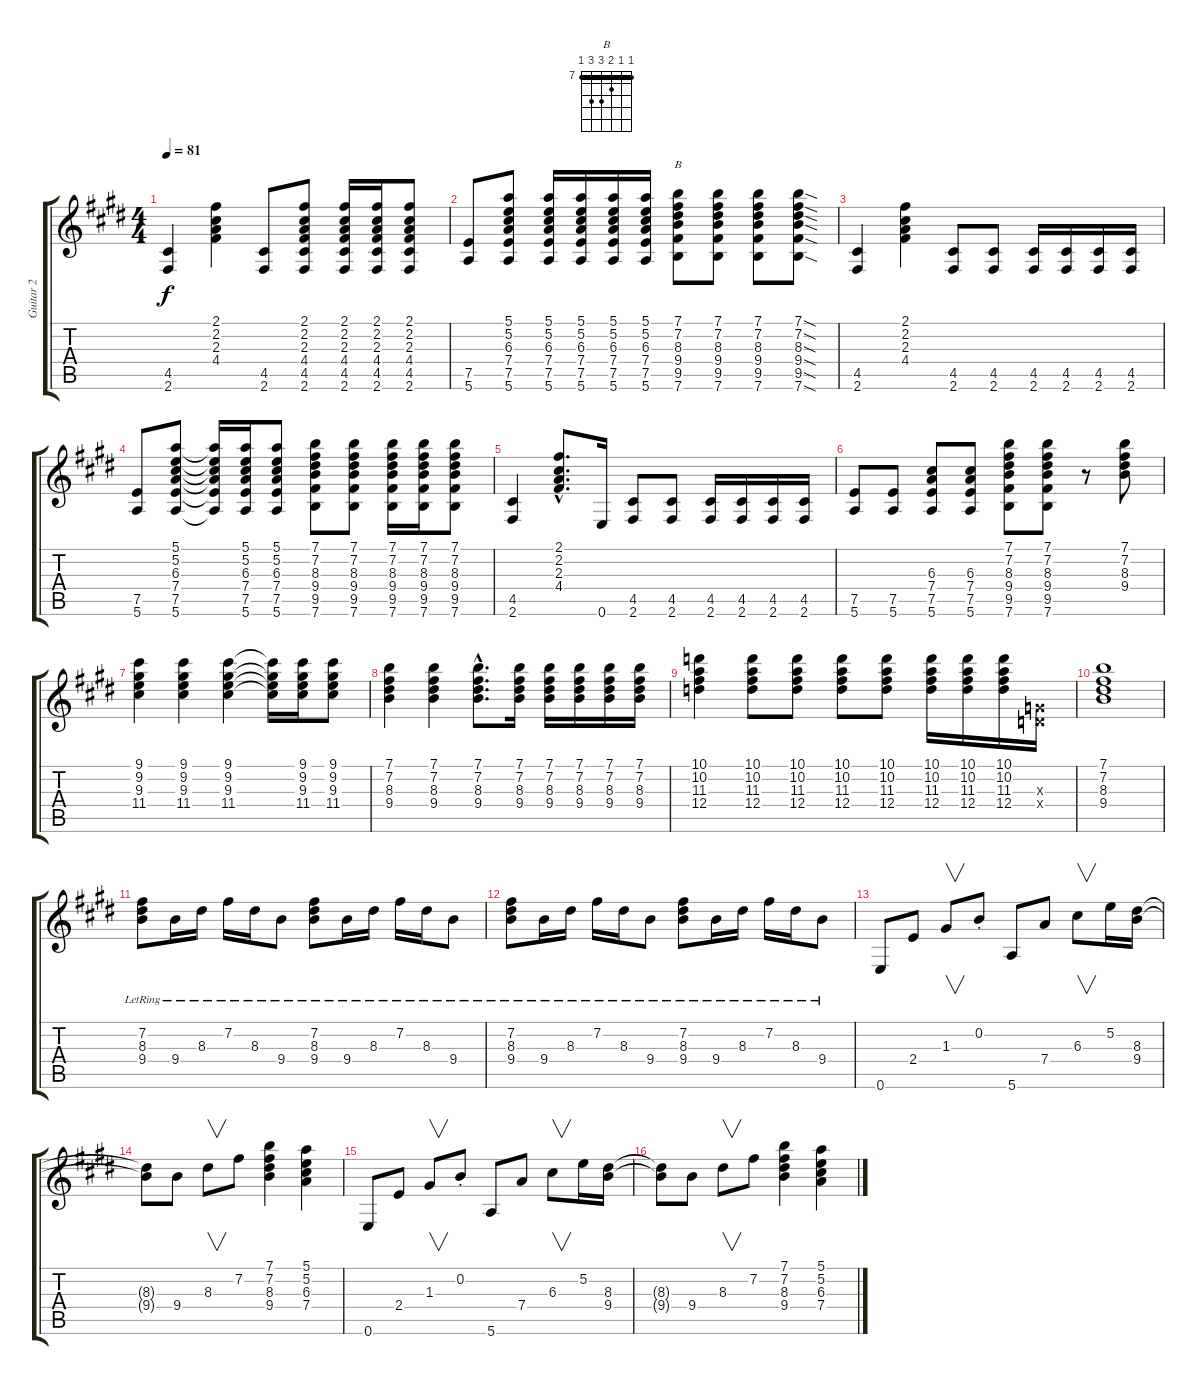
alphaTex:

\track ("Guitar 2" "Guitar 2") {instrument distortionguitar}
\staff {score tabs}
\tuning (E4 B3 G3 D3 A2 E2) {hide}
\chord ("B" 7 7 8 9 9 7) {firstfret 7 barre 7}
\ts (4 4)
\tempo 81
\clef g2
\ks c#minor
(4.5 2.6).4{dy f} (2.1 2.2 2.3 4.4).4 (4.5 2.6).8 (2.1 2.2 2.3 4.4 4.5 2.6).8 (2.1 2.2 2.3 4.4 4.5 2.6).16 (2.1 2.2 2.3 4.4 4.5 2.6).16 (2.1 2.2 2.3 4.4 4.5 2.6).8 |
(7.5 5.6).8 (5.1 5.2 6.3 7.4 7.5 5.6).8 (5.1 5.2 6.3 7.4 7.5 5.6).16 (5.1 5.2 6.3 7.4 7.5 5.6).16 (5.1 5.2 6.3 7.4 7.5 5.6).16 (5.1 5.2 6.3 7.4 7.5 5.6).16 (7.1 7.2 8.3 9.4 9.5 7.6).8{ch "B"} (7.1 7.2 8.3 9.4 9.5 7.6).8 (7.1 7.2 8.3 9.4 9.5 7.6).8 (7.1{sod} 7.2{sod} 8.3{sod} 9.4{sod} 9.5{sod} 7.6{sod}).8 |
(4.5 2.6).4 (2.1 2.2 2.3 4.4).4 (4.5 2.6).8 (4.5 2.6).8 (4.5 2.6).16 (4.5 2.6).16 (4.5 2.6).16 (4.5 2.6).16 |
(7.5 5.6).8 (5.1 5.2 6.3 7.4 7.5 5.6).8 (5.1{t} 5.2{t} 6.3{t} 7.4{t} 7.5{t} 5.6{t}).16 (5.1 5.2 6.3 7.4 7.5 5.6).16 (5.1 5.2 6.3 7.4 7.5 5.6).8 (7.1 7.2 8.3 9.4 9.5 7.6).8 (7.1 7.2 8.3 9.4 9.5 7.6).8 (7.1 7.2 8.3 9.4 9.5 7.6).16 (7.1 7.2 8.3 9.4 9.5 7.6).16 (7.1 7.2 8.3 9.4 9.5 7.6).8 |
(4.5 2.6).4 (2.1{hac} 2.2{hac} 2.3{hac} 4.4{hac}).8{d} 0.6.16 (4.5 2.6).8 (4.5 2.6).8 (4.5 2.6).16 (4.5 2.6).16 (4.5 2.6).16 (4.5 2.6).16 |
(7.5 5.6).8 (7.5 5.6).8 (6.3 7.4 7.5 5.6).8 (6.3 7.4 7.5 5.6).8 (7.1 7.2 8.3 9.4 9.5 7.6).8 (7.1 7.2 8.3 9.4 9.5 7.6).8 r.8 (7.1 7.2 8.3 9.4).8 |
(9.1 9.2 9.3 11.4).4 (9.1 9.2 9.3 11.4).4 (9.1 9.2 9.3 11.4).4 (9.1{t} 9.2{t} 9.3{t} 11.4{t}).16 (9.1 9.2 9.3 11.4).16 (9.1 9.2 9.3 11.4).8 |
(7.1 7.2 8.3 9.4).4 (7.1 7.2 8.3 9.4).4 (7.1{hac} 7.2{hac} 8.3{hac} 9.4{hac}).8{d} (7.1 7.2 8.3 9.4).16 (7.1 7.2 8.3 9.4).16 (7.1 7.2 8.3 9.4).16 (7.1 7.2 8.3 9.4).16 (7.1 7.2 8.3 9.4).16 |
(10.1 10.2 11.3 12.4).4 (10.1 10.2 11.3 12.4).8 (10.1 10.2 11.3 12.4).8 (10.1 10.2 11.3 12.4).8 (10.1 10.2 11.3 12.4).8 (10.1 10.2 11.3 12.4).16 (10.1 10.2 11.3 12.4).16 (10.1 10.2 11.3 12.4).16 (0.3{x} 0.4{x}).16 |
(7.1 7.2 8.3 9.4).1 |
(7.2{lr} 8.3{lr} 9.4{lr}).8 9.4{lr}.16 8.3{lr}.16 7.2{lr}.16 8.3{lr}.16 9.4{lr}.8 (7.2{lr} 8.3{lr} 9.4{lr}).8 9.4{lr}.16 8.3{lr}.16 7.2{lr}.16 8.3{lr}.16 9.4{lr}.8 |
(7.2{lr} 8.3{lr} 9.4{lr}).8 9.4{lr}.16 8.3{lr}.16 7.2{lr}.16 8.3{lr}.16 9.4{lr}.8 (7.2{lr} 8.3{lr} 9.4{lr}).8 9.4{lr}.16 8.3{lr}.16 7.2{lr}.16 8.3{lr}.16 9.4{lr}.8 |
0.6.8 2.4.8 1.3.8{v} 0.2{st}.8 5.6.8 7.4.8 6.3.8{v} 5.2.16 (8.3 9.4).16 |
(8.3{t} 9.4{t}).8 9.4.8 8.3.8{v} 7.2.8 (7.1 7.2 8.3 9.4).4 (5.1 5.2 6.3 7.4).4 |
0.6.8 2.4.8 1.3.8{v} 0.2{st}.8 5.6.8 7.4.8 6.3.8{v} 5.2.16 (8.3 9.4).16 |
(8.3{t} 9.4{t}).8 9.4.8 8.3.8{v} 7.2.8 (7.1 7.2 8.3 9.4).4 (5.1 5.2 6.3 7.4).4
